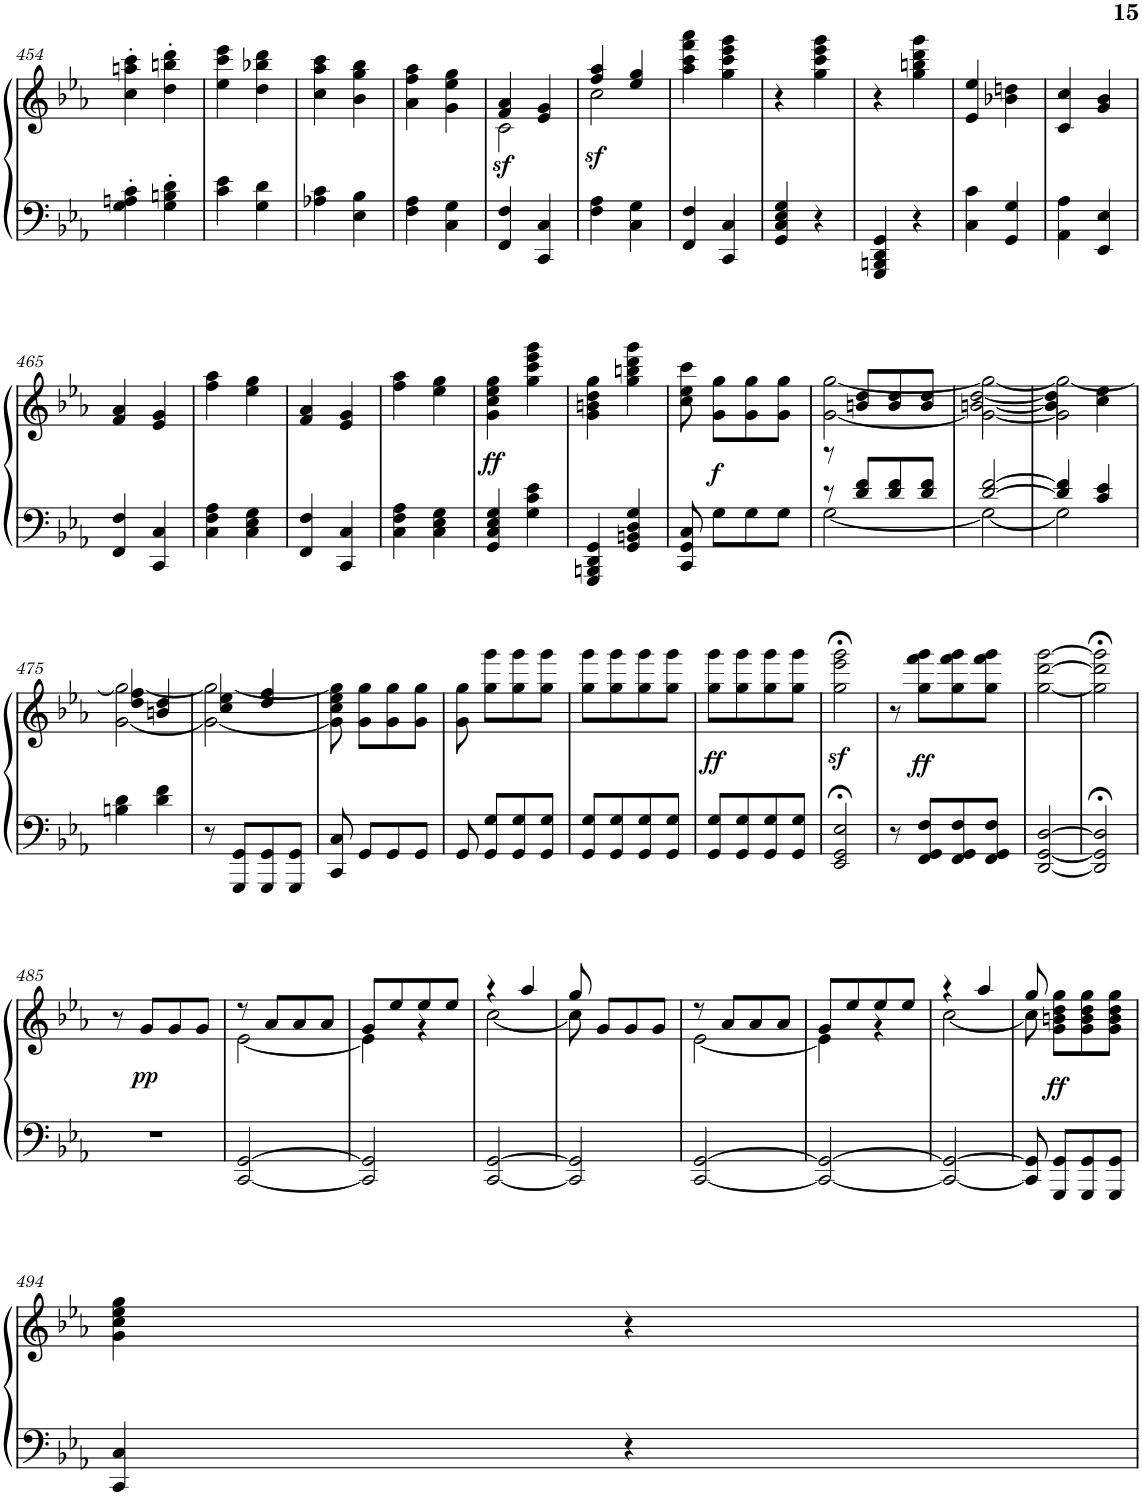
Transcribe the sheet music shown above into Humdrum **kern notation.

**kern	**kern	**dynam
*part1	*part1	*part1
*staff2	*staff1	*staff1/2
*I"Piano	*	*
*I'Pno	*	*
*clefF4	*clefG2	*
*k[b-e-a-]	*k[b-e-a-]	*
*M2/4	*M2/4	*
=453	=453	=453
*	*^	*
4BBBn/ 4BBn/	4d/ 4dd/	2g\	.
4GGG/ 4GG/	4Bn/ 4bn/	.	.
*	*v	*v	*
!!LO:PB:g=z
=454	=454	=454
4G\' 4An\' 4c\'	4cc\' 4aan\' 4ccc\'	.
4G\' 4Bn\' 4d\'	4dd\' 4bbn\' 4ddd\'	.
=455	=455	=455
4c\ 4e-\	4ee-\ 4ccc\ 4eee-\	.
4G\ 4d\	4dd\ 4bb-X\ 4ddd\	.
=456	=456	=456
4A-X\ 4c\	4cc\ 4aa-\ 4ccc\	.
4E-\ 4B-\	4b-\ 4gg\ 4bb-\	.
=457	=457	=457
4F\ 4A-\	4a-\ 4ff\ 4aa-\	.
4C\ 4G\	4g\ 4ee-\ 4gg\	.
=458	=458	=458
*	*^	*
4FF/z> 4F/z>	4f/ 4a-/	2c\	.
4CC/ 4C/	4e-/ 4g/	.	.
=459	=459	=459	=459
4F\z> 4A-\z>	4ff/ 4aa-/	2cc\	.
4C\ 4G\	4ee-/ 4gg/	.	.
*	*v	*v	*
=460	=460	=460
4FF/ 4F/	4aa-\ 4ccc\ 4fff\ 4aaa-\	.
4CC/ 4C/	4gg\ 4ccc\ 4eee-\ 4ggg\	.
=461	=461	=461
4GG/ 4C/ 4E-/ 4G/	4r	.
4r	4gg\ 4ccc\ 4eee-\ 4ggg\	.
=462	=462	=462
4GGG/ 4BBBn/ 4DD/ 4GG/	4r	.
4r	4gg\ 4bbn\ 4ddd\ 4ggg\	.
=463	=463	=463
4C\ 4c\	4e-/ 4ee-/	.
4GG/ 4G/	4b-X\ 4ddn\	.
=464	=464	=464
4AA-\ 4A-\	4c/ 4cc/	.
4EE-/ 4E-/	4g/ 4b-/	.
!!LO:LB:g=z
=465	=465	=465
4FF/ 4F/	4f/ 4a-/	.
4CC/ 4C/	4e-/ 4g/	.
=466	=466	=466
4C\ 4F\ 4A-\	4ff\ 4aa-\	.
4C\ 4E-\ 4G\	4ee-\ 4gg\	.
=467	=467	=467
4FF/ 4F/	4f/ 4a-/	.
4CC/ 4C/	4e-/ 4g/	.
=468	=468	=468
4C\ 4F\ 4A-\	4ff\ 4aa-\	.
4C\ 4E-\ 4G\	4ee-\ 4gg\	.
=469	=469	=469
!	!	!LO:DY:a=2
4GG/ 4C/ 4E-/ 4G/	4g\ 4cc\ 4ee-\ 4gg\	ff
4G\ 4c\ 4e-\	4gg\ 4ccc\ 4eee-\ 4ggg\	.
=470	=470	=470
4GGG/ 4BBBn/ 4DD/ 4GG/	4g\ 4bn\ 4dd\ 4gg\	.
4GG/ 4BBn/ 4D/ 4G/	4gg\ 4bbn\ 4ddd\ 4ggg\	.
=471	=471	=471
8CC/ 8GG/ 8C/	8cc\ 8ee-\ 8ccc\	.
!	!	!LO:DY:a=2
8G\L	8g\ 8gg\L	f
8G\	8g\ 8gg\	.
8G\J	8g\ 8gg\J	.
=472	=472	=472
*^	*^	*
8r	[2G\	[2g\ [2gg\	8r	.
8d/ 8f/L	.	.	8bn/ 8dd/L	.
8d/ 8f/	.	.	8b/ 8dd/	.
8d/ 8f/J	.	.	8b/ 8dd/J	.
=473	=473	=473	=473	=473
[2d/ [2f/	2G\_	2g\_ 2gg\_	[2bn\ [2dd\	.
=474	=474	=474	=474	=474
4d/] 4f/]	2G\]	2g\] 2gg\_	4b\] 4dd\]	.
4c/ 4e-/	.	.	4cc\ 4ee-\	.
*v	*v	*	*	*
!!LO:LB:g=z	!!
=475	=475	=475	=475
4Bn\ 4d\	[2g\ 2gg\_	4dd/ 4ff/	.
4d\ 4f\	.	4bn/ 4dd/	.
=476	=476	=476	=476
8r	2g\_ 2gg\_	4cc/ 4ee-/	.
8GGG/ 8GG/L	.	.	.
8GGG/ 8GG/	.	4dd/ 4ff/	.
8GGG/ 8GG/J	.	.	.
*	*v	*v	*
=477	=477	=477
8CC/ 8C/	8g\] 8cc\ 8ee-\ 8gg\]	.
8GG/L	8g\ 8gg\L	.
8GG/	8g\ 8gg\	.
8GG/J	8g\ 8gg\J	.
=478	=478	=478
8GG/	8g\ 8gg\	.
8GG/ 8G/L	8gg\ 8ggg\L	.
8GG/ 8G/	8gg\ 8ggg\	.
8GG/ 8G/J	8gg\ 8ggg\J	.
=479	=479	=479
8GG/ 8G/L	8gg\ 8ggg\L	.
8GG/ 8G/	8gg\ 8ggg\	.
8GG/ 8G/	8gg\ 8ggg\	.
8GG/ 8G/J	8gg\ 8ggg\J	.
=480	=480	=480
!	!	!LO:DY:b
8GG/ 8G/L	8gg\ 8ggg\L	ff
8GG/ 8G/	8gg\ 8ggg\	.
8GG/ 8G/	8gg\ 8ggg\	.
8GG/ 8G/J	8gg\ 8ggg\J	.
=481	=481	=481
2EE-/;< 2GG/;< 2E-/;<	2gg\z<;< 2eee-\z<;< 2ggg\z<;<	.
=482	=482	=482
8r	8r	.
!	!	!LO:DY:b
8FF/ 8GG/ 8F/L	8gg\ 8fff\ 8ggg\L	ff
8FF/ 8GG/ 8F/	8gg\ 8fff\ 8ggg\	.
8FF/ 8GG/ 8F/J	8gg\ 8fff\ 8ggg\J	.
=483	=483	=483
[2DD/ [2GG/ [2D/	[2gg\ [2ddd\ [2ggg\	.
=484	=484	=484
2DD/];< 2GG/];< 2D/];<	2gg\];< 2ddd\];< 2ggg\];<	.
!!LO:LB:g=z
=485	=485	=485
2r	8r	.
!	!	!LO:DY:b
.	8g/L	pp
.	8g/	.
.	8g/J	.
=486	=486	=486
*	*^	*
[2CC/ [2GG/	8r	[2e-\	.
.	8a-/L	.	.
.	8a-/	.	.
.	8a-/J	.	.
=487	=487	=487	=487
2CC/] 2GG/]	8g/L	4e-\]	.
.	8ee-/	.	.
.	8ee-/	4r	.
.	8ee-/J	.	.
=488	=488	=488	=488
[2CC/ [2GG/	4r	[2cc\	.
.	4aa-/	.	.
=489	=489	=489	=489
2CC/] 2GG/]	8gg/	8cc\]	.
.	8g/L	4.ryy	.
.	8g/	.	.
.	8g/J	.	.
=490	=490	=490	=490
[2CC/ [2GG/	8r	[2e-\	.
.	8a-/L	.	.
.	8a-/	.	.
.	8a-/J	.	.
=491	=491	=491	=491
2CC/_ 2GG/_	8g/L	4e-\]	.
.	8ee-/	.	.
.	8ee-/	4r	.
.	8ee-/J	.	.
=492	=492	=492	=492
2CC/_ 2GG/_	4r	[2cc\	.
.	4aa-/	.	.
=493	=493	=493	=493
8CC/] 8GG/]	8gg/	8cc\]	.
!	!	!	!LO:DY:a=2
8GGG/ 8GG/L	8g\ 8bn\ 8dd\ 8gg\L	4.ryy	ff
8GGG/ 8GG/	8g\ 8b\ 8dd\ 8gg\	.	.
8GGG/ 8GG/J	8g\ 8b\ 8dd\ 8gg\J	.	.
*	*v	*v	*
=	=	=
*-	*-	*-
